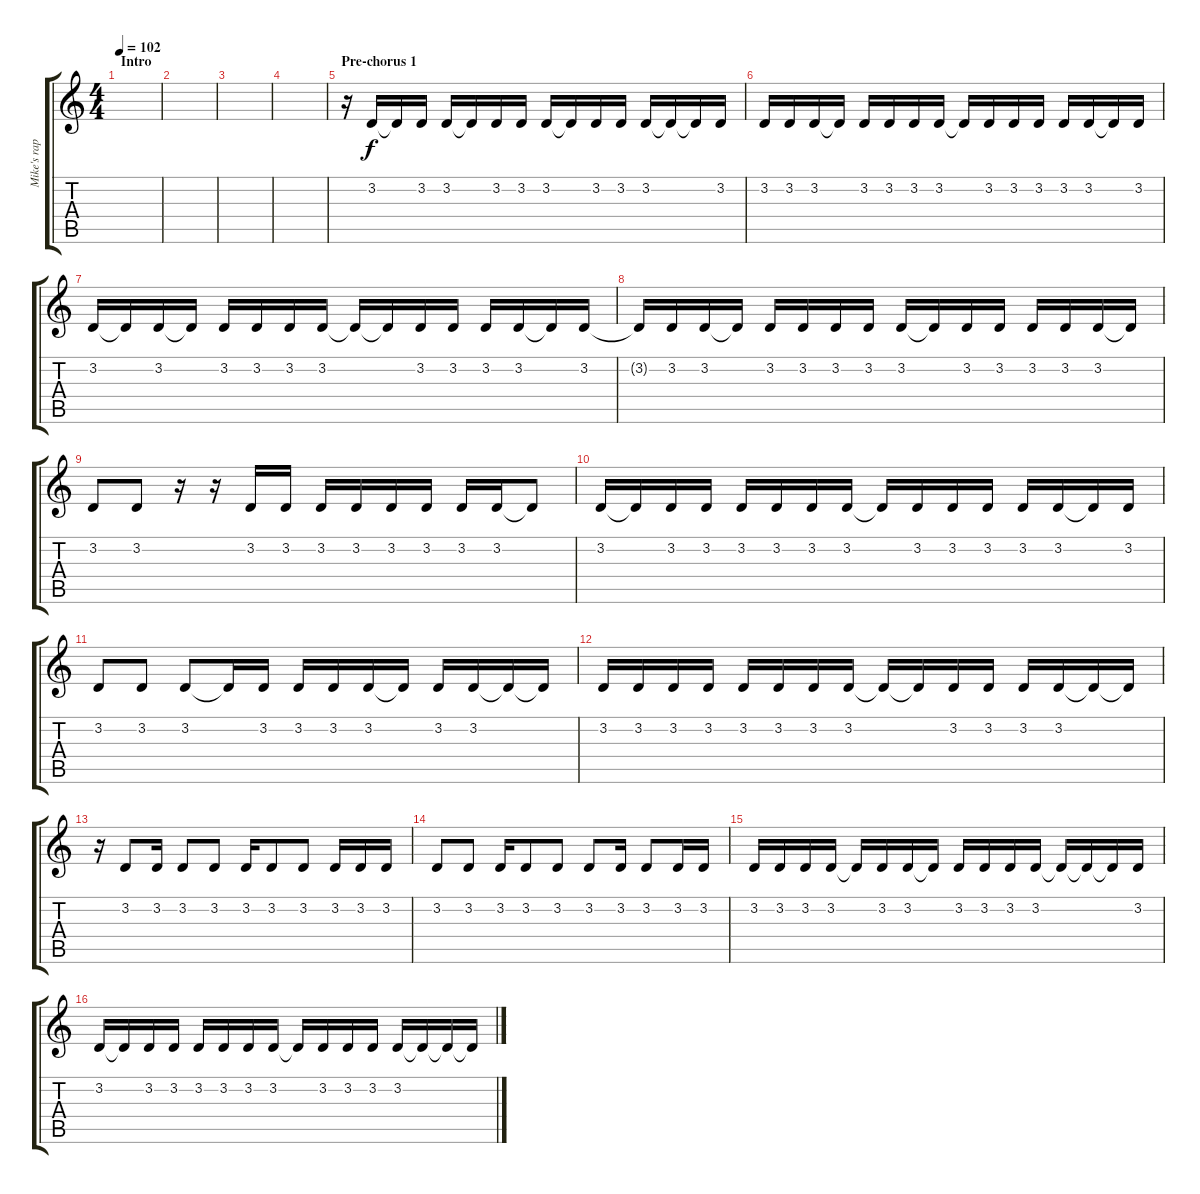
\track ("Mike's rap (Turn off if you don't like i" "Mike's rap") {instrument acousticgrandpiano}
\staff {score tabs}
\tuning (E4 B3 G3 D3 A2 E2) {hide}
\ts (4 4)
\section ("" "Intro")
\tempo 102
\clef g2
\ks c
|
|
|
|
\section ("" "Pre-chorus 1")
r.16 3.2.16 3.2{t}.16 3.2.16 3.2.16 3.2{t}.16 3.2.16 3.2.16 3.2.16 3.2{t}.16 3.2.16 3.2.16 3.2.16 3.2{t}.16 3.2{t}.16 3.2.16 |
3.2.16 3.2.16 3.2.16 3.2{t}.16 3.2.16 3.2.16 3.2.16 3.2.16 3.2{t}.16 3.2.16 3.2.16 3.2.16 3.2.16 3.2.16 3.2{t}.16 3.2.16 |
3.2.16 3.2{t}.16 3.2.16 3.2{t}.16 3.2.16 3.2.16 3.2.16 3.2.16 3.2{t}.16 3.2{t}.16 3.2.16 3.2.16 3.2.16 3.2.16 3.2{t}.16 3.2.16 |
3.2{t}.16 3.2.16 3.2.16 3.2{t}.16 3.2.16 3.2.16 3.2.16 3.2.16 3.2.16 3.2{t}.16 3.2.16 3.2.16 3.2.16 3.2.16 3.2.16 3.2{t}.16 |
3.2.8 3.2.8 r.16 r.16 3.2.16 3.2.16 3.2.16 3.2.16 3.2.16 3.2.16 3.2.16 3.2.16 3.2{t}.8 |
3.2.16 3.2{t}.16 3.2.16 3.2.16 3.2.16 3.2.16 3.2.16 3.2.16 3.2{t}.16 3.2.16 3.2.16 3.2.16 3.2.16 3.2.16 3.2{t}.16 3.2.16 |
3.2.8 3.2.8 3.2.8 3.2{t}.16 3.2.16 3.2.16 3.2.16 3.2.16 3.2{t}.16 3.2.16 3.2.16 3.2{t}.16 3.2{t}.16 |
3.2.16 3.2.16 3.2.16 3.2.16 3.2.16 3.2.16 3.2.16 3.2.16 3.2{t}.16 3.2{t}.16 3.2.16 3.2.16 3.2.16 3.2.16 3.2{t}.16 3.2{t}.16 |
r.16 3.2.8 3.2.16 3.2.8 3.2.8 3.2.16 3.2.8 3.2.8 3.2.16 3.2.16 3.2.16 |
3.2.8 3.2.8 3.2.16 3.2.8 3.2.8 3.2.8 3.2.16 3.2.8 3.2.16 3.2.16 |
3.2.16 3.2.16 3.2.16 3.2.16 3.2{t}.16 3.2.16 3.2.16 3.2{t}.16 3.2.16 3.2.16 3.2.16 3.2.16 3.2{t}.16 3.2{t}.16 3.2{t}.16 3.2.16 |
3.2.16 3.2{t}.16 3.2.16 3.2.16 3.2.16 3.2.16 3.2.16 3.2.16 3.2{t}.16 3.2.16 3.2.16 3.2.16 3.2.16 3.2{t}.16 3.2{t}.16 3.2{t}.16
